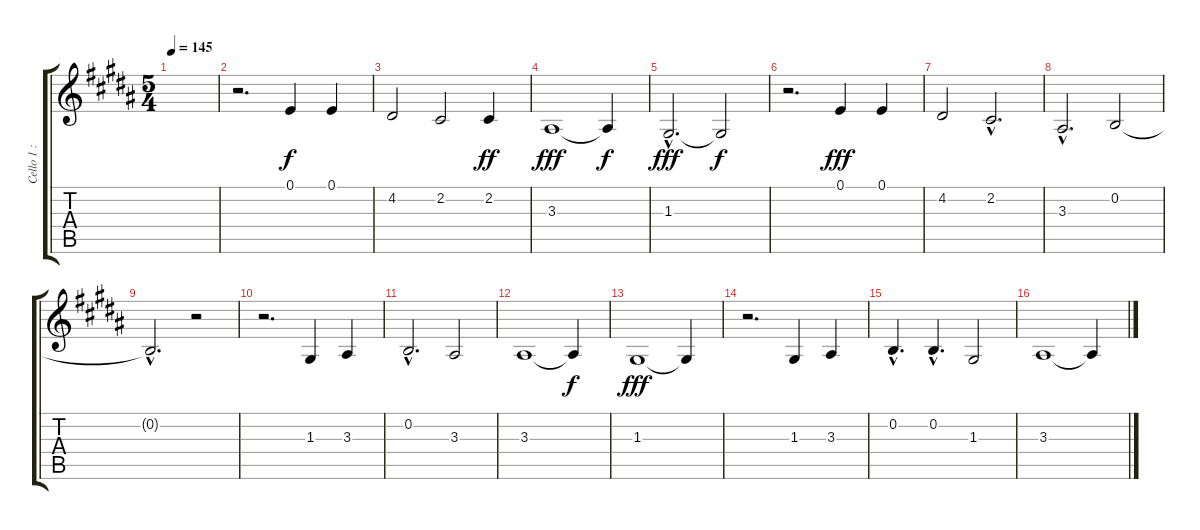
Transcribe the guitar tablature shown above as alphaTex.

\track ("Cello 1 : Lead" "Cello 1 : ") {instrument cello}
\staff {score tabs}
\tuning (E4 B3 G3 D3 A2 E2) {hide}
\ts (5 4)
\tempo 145
\clef g2
\ks b
|
r.2{d} 0.1.4 0.1.4 |
4.2.2 2.2.2 2.2.4{dy ff} |
3.3.1{dy fff} 3.3{t}.4{dy f} |
1.3{hac}.2{d dy fff} 1.3{t}.2{dy f} |
r.2{d} 0.1.4{dy fff} 0.1.4 |
4.2.2 2.2{hac}.2{d} |
3.3{hac}.2{d} 0.2.2 |
0.2{hac t}.2{d} r.2 |
r.2{d} 1.3.4 3.3.4 |
0.2{hac}.2{d} 3.3.2 |
3.3.1 3.3{t}.4{dy f} |
1.3.1{dy fff} 1.3{t}.4 |
r.2{d} 1.3.4 3.3.4 |
0.2{hac}.4{d} 0.2{hac}.4{d} 1.3.2 |
3.3.1 3.3{t}.4
